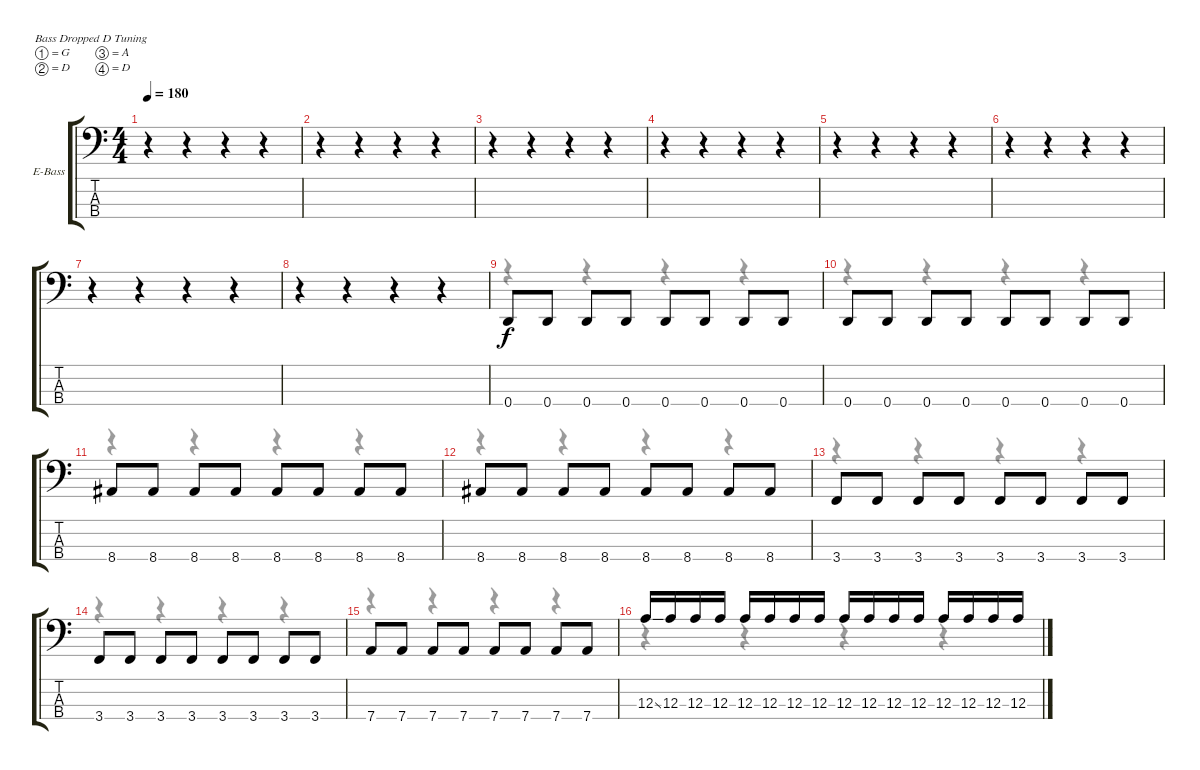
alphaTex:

\bracketExtendMode groupsimilarinstruments
\firstSystemTrackNameOrientation horizontal
\otherSystemsTrackNameOrientation horizontal
\track ("Æ®ï¿½ï¿½ 3" "E-Bass") {instrument electricbasspick}
\staff {score tabs}
\tuning (G2 D2 A1 D1)
\voice
\ts (4 4)
\tempo 180
\clef f4
\ks c
r.4{dy f} r.4 r.4 r.4 |
r.4 r.4 r.4 r.4 |
r.4 r.4 r.4 r.4 |
r.4 r.4 r.4 r.4 |
r.4 r.4 r.4 r.4 |
r.4 r.4 r.4 r.4 |
r.4 r.4 r.4 r.4 |
r.4 r.4 r.4 r.4 |
0.4.8 0.4.8 0.4.8 0.4.8 0.4.8 0.4.8 0.4.8 0.4.8 |
0.4.8 0.4.8 0.4.8 0.4.8 0.4.8 0.4.8 0.4.8 0.4.8 |
8.4.8 8.4.8 8.4.8 8.4.8 8.4.8 8.4.8 8.4.8 8.4.8 |
8.4.8 8.4.8 8.4.8 8.4.8 8.4.8 8.4.8 8.4.8 8.4.8 |
3.4.8 3.4.8 3.4.8 3.4.8 3.4.8 3.4.8 3.4.8 3.4.8 |
3.4.8 3.4.8 3.4.8 3.4.8 3.4.8 3.4.8 3.4.8 3.4.8 |
7.4.8 7.4.8 7.4.8 7.4.8 7.4.8 7.4.8 7.4.8 7.4.8 |
12.3{ss}.16 12.3.16 12.3.16 12.3.16 12.3.16 12.3.16 12.3.16 12.3.16 12.3.16 12.3.16 12.3.16 12.3.16 12.3.16 12.3.16 12.3.16 12.3.16
\voice
\clef f4
\ottava regular
\simile none
\ks c
r.4{dy mf} r.4 r.4 r.4 |
r.4 r.4 r.4 r.4 |
r.4 r.4 r.4 r.4 |
r.4 r.4 r.4 r.4 |
r.4 r.4 r.4 r.4 |
r.4 r.4 r.4 r.4 |
r.4 r.4 r.4 r.4 |
r.4 r.4 r.4 r.4 |
r.4 r.4 r.4 r.4 |
r.4 r.4 r.4 r.4 |
r.4 r.4 r.4 r.4 |
r.4 r.4 r.4 r.4 |
r.4 r.4 r.4 r.4 |
r.4 r.4 r.4 r.4 |
r.4 r.4 r.4 r.4 |
r.4 r.4 r.4 r.4
